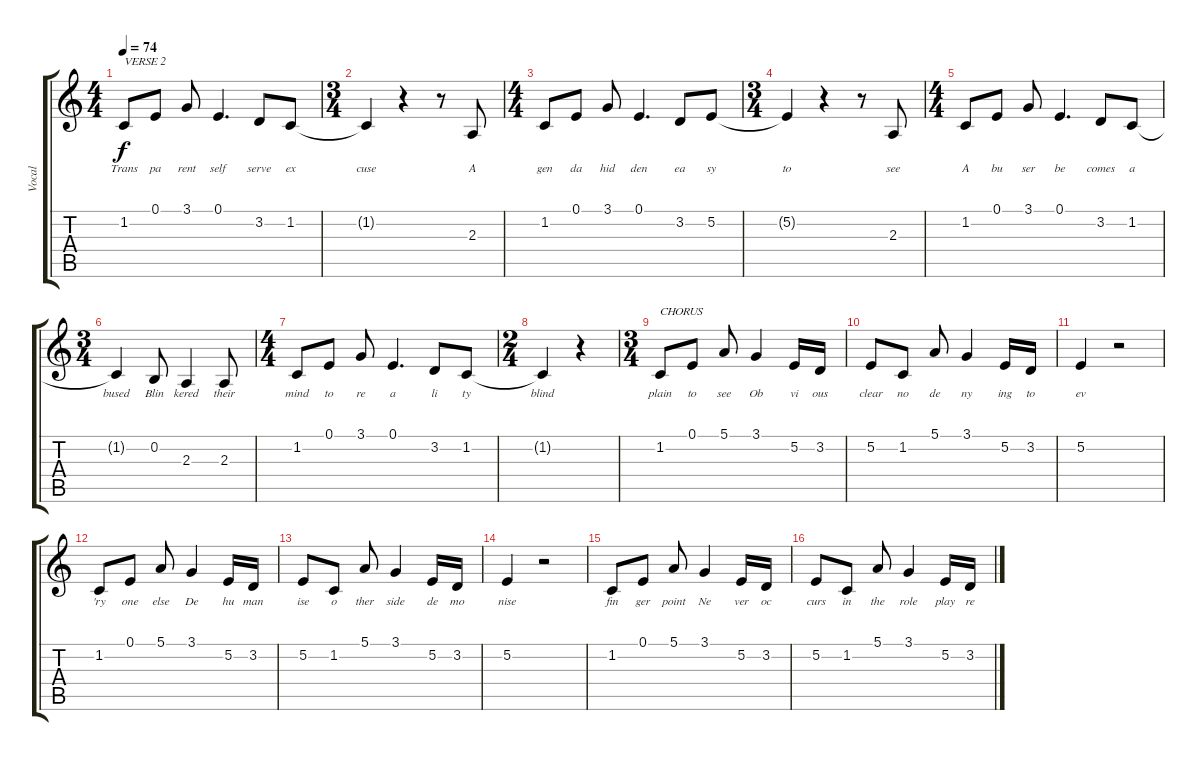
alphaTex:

\track ("Vocal" "Vocal") {instrument acousticgrandpiano}
\staff {score tabs}
\tuning (E4 B3 G3 D3 A2 E2) {hide}
\ts (4 4)
\tempo 74
\clef g2
\ks c
1.2.8{txt "VERSE 2" lyrics (0 "Trans") lyrics (1 "") lyrics (2 "") lyrics (3 "") lyrics (4 "") dy f} 0.1.8{lyrics (0 "pa") lyrics (1 "") lyrics (2 "") lyrics (3 "") lyrics (4 "")} 3.1.8{lyrics (0 "rent") lyrics (1 "") lyrics (2 "") lyrics (3 "") lyrics (4 "")} 0.1.4{d lyrics (0 "self") lyrics (1 "") lyrics (2 "") lyrics (3 "") lyrics (4 "")} 3.2.8{lyrics (0 "serve") lyrics (1 "") lyrics (2 "") lyrics (3 "") lyrics (4 "")} 1.2.8{lyrics (0 "ex") lyrics (1 "") lyrics (2 "") lyrics (3 "") lyrics (4 "")} |
\ts (3 4)
1.2{t}.4{lyrics (0 "cuse") lyrics (1 "") lyrics (2 "") lyrics (3 "") lyrics (4 "")} r.4 r.8 2.3.8{lyrics (0 "A") lyrics (1 "") lyrics (2 "") lyrics (3 "") lyrics (4 "")} |
\ts (4 4)
1.2.8{lyrics (0 "gen") lyrics (1 "") lyrics (2 "") lyrics (3 "") lyrics (4 "")} 0.1.8{lyrics (0 "da") lyrics (1 "") lyrics (2 "") lyrics (3 "") lyrics (4 "")} 3.1.8{lyrics (0 "hid") lyrics (1 "") lyrics (2 "") lyrics (3 "") lyrics (4 "")} 0.1.4{d lyrics (0 "den") lyrics (1 "") lyrics (2 "") lyrics (3 "") lyrics (4 "")} 3.2.8{lyrics (0 "ea") lyrics (1 "") lyrics (2 "") lyrics (3 "") lyrics (4 "")} 5.2.8{lyrics (0 "sy") lyrics (1 "") lyrics (2 "") lyrics (3 "") lyrics (4 "")} |
\ts (3 4)
5.2{t}.4{lyrics (0 "to") lyrics (1 "") lyrics (2 "") lyrics (3 "") lyrics (4 "")} r.4 r.8 2.3.8{lyrics (0 "see") lyrics (1 "") lyrics (2 "") lyrics (3 "") lyrics (4 "")} |
\ts (4 4)
1.2.8{lyrics (0 "A") lyrics (1 "") lyrics (2 "") lyrics (3 "") lyrics (4 "")} 0.1.8{lyrics (0 "bu") lyrics (1 "") lyrics (2 "") lyrics (3 "") lyrics (4 "")} 3.1.8{lyrics (0 "ser") lyrics (1 "") lyrics (2 "") lyrics (3 "") lyrics (4 "")} 0.1.4{d lyrics (0 "be") lyrics (1 "") lyrics (2 "") lyrics (3 "") lyrics (4 "")} 3.2.8{lyrics (0 "comes") lyrics (1 "") lyrics (2 "") lyrics (3 "") lyrics (4 "")} 1.2.8{lyrics (0 "a") lyrics (1 "") lyrics (2 "") lyrics (3 "") lyrics (4 "")} |
\ts (3 4)
1.2{t}.4{lyrics (0 "bused") lyrics (1 "") lyrics (2 "") lyrics (3 "") lyrics (4 "")} 0.2.8{lyrics (0 "Blin") lyrics (1 "") lyrics (2 "") lyrics (3 "") lyrics (4 "")} 2.3.4{lyrics (0 "kered") lyrics (1 "") lyrics (2 "") lyrics (3 "") lyrics (4 "")} 2.3.8{lyrics (0 "their") lyrics (1 "") lyrics (2 "") lyrics (3 "") lyrics (4 "")} |
\ts (4 4)
1.2.8{lyrics (0 "mind") lyrics (1 "") lyrics (2 "") lyrics (3 "") lyrics (4 "")} 0.1.8{lyrics (0 "to") lyrics (1 "") lyrics (2 "") lyrics (3 "") lyrics (4 "")} 3.1.8{lyrics (0 "re") lyrics (1 "") lyrics (2 "") lyrics (3 "") lyrics (4 "")} 0.1.4{d lyrics (0 "a") lyrics (1 "") lyrics (2 "") lyrics (3 "") lyrics (4 "")} 3.2.8{lyrics (0 "li") lyrics (1 "") lyrics (2 "") lyrics (3 "") lyrics (4 "")} 1.2.8{lyrics (0 "ty") lyrics (1 "") lyrics (2 "") lyrics (3 "") lyrics (4 "")} |
\ts (2 4)
1.2{t}.4{lyrics (0 "blind") lyrics (1 "") lyrics (2 "") lyrics (3 "") lyrics (4 "")} r.4 |
\ts (3 4)
1.2.8{txt "CHORUS" lyrics (0 "plain") lyrics (1 "") lyrics (2 "") lyrics (3 "") lyrics (4 "")} 0.1.8{lyrics (0 "to") lyrics (1 "") lyrics (2 "") lyrics (3 "") lyrics (4 "")} 5.1.8{lyrics (0 "see") lyrics (1 "") lyrics (2 "") lyrics (3 "") lyrics (4 "")} 3.1.4{lyrics (0 "Ob") lyrics (1 "") lyrics (2 "") lyrics (3 "") lyrics (4 "")} 5.2.16{lyrics (0 "vi") lyrics (1 "") lyrics (2 "") lyrics (3 "") lyrics (4 "")} 3.2.16{lyrics (0 "ous") lyrics (1 "") lyrics (2 "") lyrics (3 "") lyrics (4 "")} |
5.2.8{lyrics (0 "clear") lyrics (1 "") lyrics (2 "") lyrics (3 "") lyrics (4 "")} 1.2.8{lyrics (0 "no") lyrics (1 "") lyrics (2 "") lyrics (3 "") lyrics (4 "")} 5.1.8{lyrics (0 "de") lyrics (1 "") lyrics (2 "") lyrics (3 "") lyrics (4 "")} 3.1.4{lyrics (0 "ny") lyrics (1 "") lyrics (2 "") lyrics (3 "") lyrics (4 "")} 5.2.16{lyrics (0 "ing") lyrics (1 "") lyrics (2 "") lyrics (3 "") lyrics (4 "")} 3.2.16{lyrics (0 "to") lyrics (1 "") lyrics (2 "") lyrics (3 "") lyrics (4 "")} |
5.2.4{lyrics (0 "ev") lyrics (1 "") lyrics (2 "") lyrics (3 "") lyrics (4 "")} r.2 |
1.2.8{lyrics (0 "'ry") lyrics (1 "") lyrics (2 "") lyrics (3 "") lyrics (4 "")} 0.1.8{lyrics (0 "one") lyrics (1 "") lyrics (2 "") lyrics (3 "") lyrics (4 "")} 5.1.8{lyrics (0 "else") lyrics (1 "") lyrics (2 "") lyrics (3 "") lyrics (4 "")} 3.1.4{lyrics (0 "De") lyrics (1 "") lyrics (2 "") lyrics (3 "") lyrics (4 "")} 5.2.16{lyrics (0 "hu") lyrics (1 "") lyrics (2 "") lyrics (3 "") lyrics (4 "")} 3.2.16{lyrics (0 "man") lyrics (1 "") lyrics (2 "") lyrics (3 "") lyrics (4 "")} |
5.2.8{lyrics (0 "ise") lyrics (1 "") lyrics (2 "") lyrics (3 "") lyrics (4 "")} 1.2.8{lyrics (0 "o") lyrics (1 "") lyrics (2 "") lyrics (3 "") lyrics (4 "")} 5.1.8{lyrics (0 "ther") lyrics (1 "") lyrics (2 "") lyrics (3 "") lyrics (4 "")} 3.1.4{lyrics (0 "side") lyrics (1 "") lyrics (2 "") lyrics (3 "") lyrics (4 "")} 5.2.16{lyrics (0 "de") lyrics (1 "") lyrics (2 "") lyrics (3 "") lyrics (4 "")} 3.2.16{lyrics (0 "mo") lyrics (1 "") lyrics (2 "") lyrics (3 "") lyrics (4 "")} |
5.2.4{lyrics (0 "nise") lyrics (1 "") lyrics (2 "") lyrics (3 "") lyrics (4 "")} r.2 |
1.2.8{lyrics (0 "fin") lyrics (1 "") lyrics (2 "") lyrics (3 "") lyrics (4 "")} 0.1.8{lyrics (0 "ger") lyrics (1 "") lyrics (2 "") lyrics (3 "") lyrics (4 "")} 5.1.8{lyrics (0 "point") lyrics (1 "") lyrics (2 "") lyrics (3 "") lyrics (4 "")} 3.1.4{lyrics (0 "Ne") lyrics (1 "") lyrics (2 "") lyrics (3 "") lyrics (4 "")} 5.2.16{lyrics (0 "ver") lyrics (1 "") lyrics (2 "") lyrics (3 "") lyrics (4 "")} 3.2.16{lyrics (0 "oc") lyrics (1 "") lyrics (2 "") lyrics (3 "") lyrics (4 "")} |
5.2.8{lyrics (0 "curs") lyrics (1 "") lyrics (2 "") lyrics (3 "") lyrics (4 "")} 1.2.8{lyrics (0 "in") lyrics (1 "") lyrics (2 "") lyrics (3 "") lyrics (4 "")} 5.1.8{lyrics (0 "the") lyrics (1 "") lyrics (2 "") lyrics (3 "") lyrics (4 "")} 3.1.4{lyrics (0 "role") lyrics (1 "") lyrics (2 "") lyrics (3 "") lyrics (4 "")} 5.2.16{lyrics (0 "play") lyrics (1 "") lyrics (2 "") lyrics (3 "") lyrics (4 "")} 3.2.16{lyrics (0 "re") lyrics (1 "") lyrics (2 "") lyrics (3 "") lyrics (4 "")}
